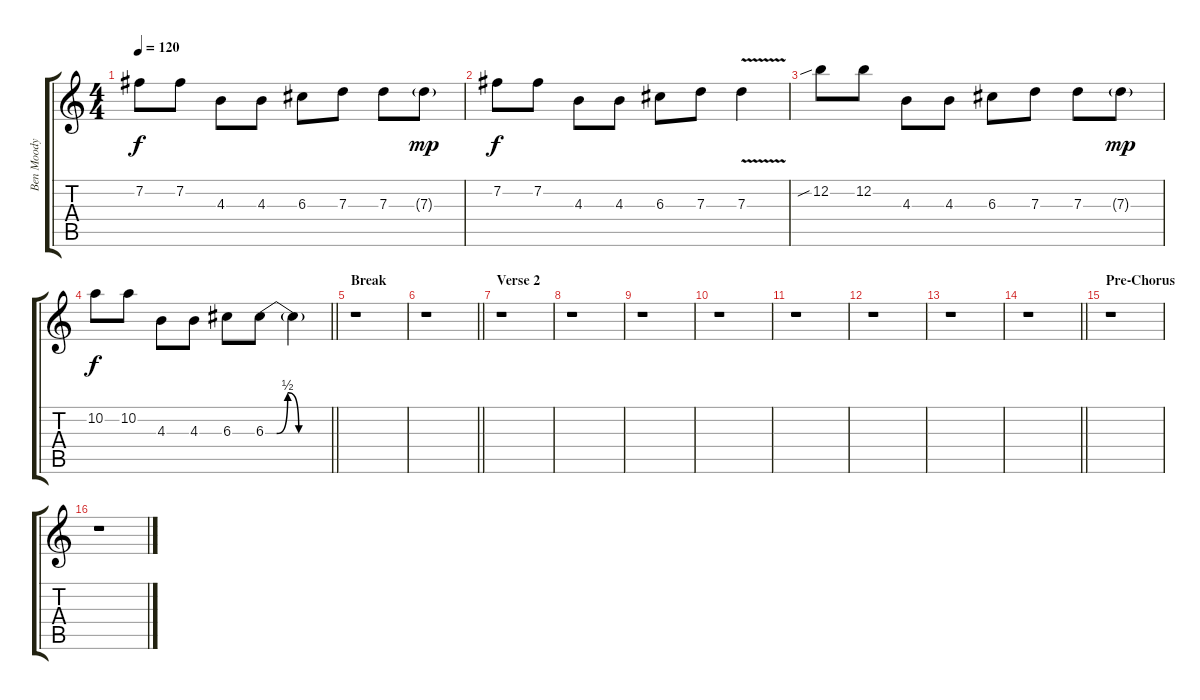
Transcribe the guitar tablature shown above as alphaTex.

\track ("Ben Moody" "Ben Moody") {instrument distortionguitar}
\staff {score tabs}
\tuning (E4 B3 G3 D3 A2 D2) {hide}
\ts (4 4)
\tempo 120
\clef g2
\ks c
7.2.8{dy f} 7.2.8 4.3.8 4.3.8 6.3.8 7.3.8 7.3.8 7.3{g}.8{dy mp} |
7.2.8{dy f} 7.2.8 4.3.8 4.3.8 6.3.8 7.3.8 7.3{v}.4 |
12.2{sib}.8 12.2.8 4.3.8 4.3.8 6.3.8 7.3.8 7.3.8 7.3{g}.8{dy mp} |
\barLineRight lightlight
10.2.8{dy f} 10.2.8 4.3.8 4.3.8 6.3.8 6.3{be (custom 0 0 10 0 20 2 30 0 60 0)}.8 6.3{t}.4 |
\section ("" "Break")
r.1 |
\barLineRight lightlight
r.1 |
\section ("" "Verse 2")
r.1 |
r.1 |
r.1 |
r.1 |
r.1 |
r.1 |
r.1 |
\barLineRight lightlight
r.1 |
\section ("" "Pre-Chorus")
r.1 |
r.1
